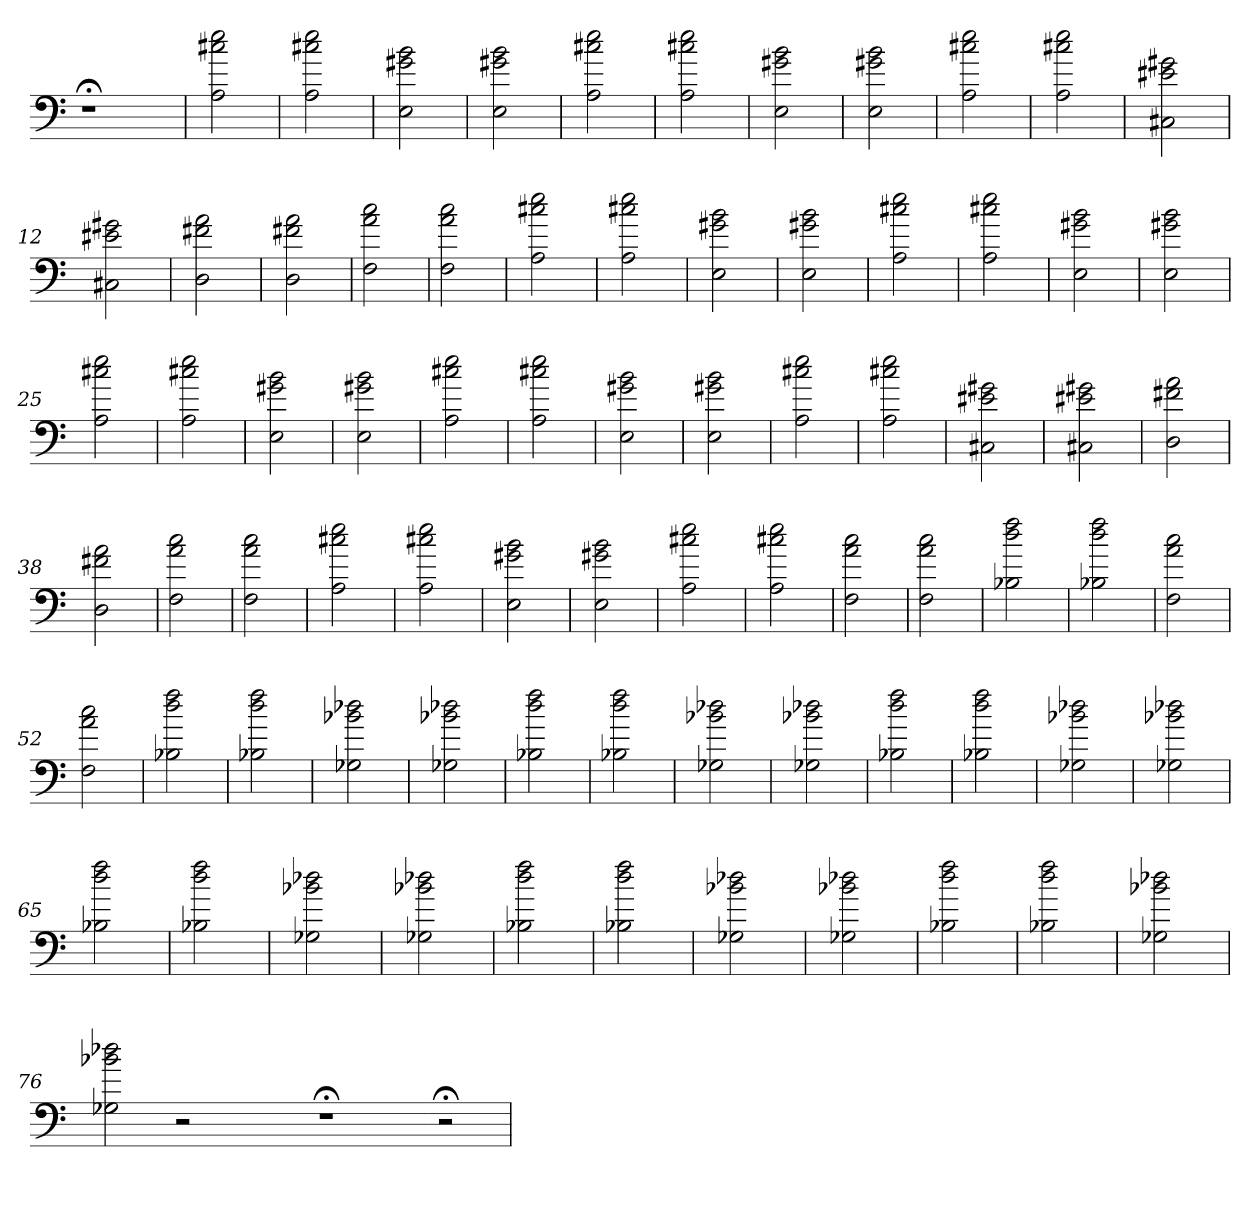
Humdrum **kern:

**kern
*part1
*staff1
=
1r;<
=1
2A 2cc#X 2ee
=2
2A 2cc#X 2ee
=3
2E 2g#X 2b
=4
2E 2g#X 2b
=5
2A 2cc#X 2ee
=6
2A 2cc#X 2ee
=7
2E 2g#X 2b
=8
2E 2g#X 2b
=9
2A 2cc#X 2ee
=10
2A 2cc#X 2ee
=11
2C#X 2e#X 2g#X
=12
2C#X 2e#X 2g#X
=13
2D 2f#X 2a
=14
2D 2f#X 2a
=15
2F 2a 2cc
=16
2F 2a 2cc
=17
2A 2cc#X 2ee
=18
2A 2cc#X 2ee
=19
2E 2g#X 2b
=20
2E 2g#X 2b
=21
2A 2cc#X 2ee
=22
2A 2cc#X 2ee
=23
2E 2g#X 2b
=24
2E 2g#X 2b
=25
2A 2cc#X 2ee
=26
2A 2cc#X 2ee
=27
2E 2g#X 2b
=28
2E 2g#X 2b
=29
2A 2cc#X 2ee
=30
2A 2cc#X 2ee
=31
2E 2g#X 2b
=32
2E 2g#X 2b
=33
2A 2cc#X 2ee
=34
2A 2cc#X 2ee
=35
2C#X 2e#X 2g#X
=36
2C#X 2e#X 2g#X
=37
2D 2f#X 2a
=38
2D 2f#X 2a
=39
2F 2a 2cc
=40
2F 2a 2cc
=41
2A 2cc#X 2ee
=42
2A 2cc#X 2ee
=43
2E 2g#X 2b
=44
2E 2g#X 2b
=45
2A 2cc#X 2ee
=46
2A 2cc#X 2ee
=47
2F 2a 2cc
=48
2F 2a 2cc
=49
2B-X 2dd 2ff
=50
2B-X 2dd 2ff
=51
2F 2a 2cc
=52
2F 2a 2cc
=53
2B-X 2dd 2ff
=54
2B-X 2dd 2ff
=55
2G-X 2b-X 2dd-X
=56
2G-X 2b-X 2dd-X
=57
2B-X 2dd 2ff
=58
2B-X 2dd 2ff
=59
2G-X 2b-X 2dd-X
=60
2G-X 2b-X 2dd-X
=61
2B-X 2dd 2ff
=62
2B-X 2dd 2ff
=63
2G-X 2b-X 2dd-X
=64
2G-X 2b-X 2dd-X
=65
2B-X 2dd 2ff
=66
2B-X 2dd 2ff
=67
2G-X 2b-X 2dd-X
=68
2G-X 2b-X 2dd-X
=69
2B-X 2dd 2ff
=70
2B-X 2dd 2ff
=71
2G-X 2b-X 2dd-X
=72
2G-X 2b-X 2dd-X
=73
2B-X 2dd 2ff
=74
2B-X 2dd 2ff
=75
2G-X 2b-X 2dd-X
=76
2G-X 2b-X 2dd-X
2r
2ryy
1r;<
=77-
2r;<
=
*-
